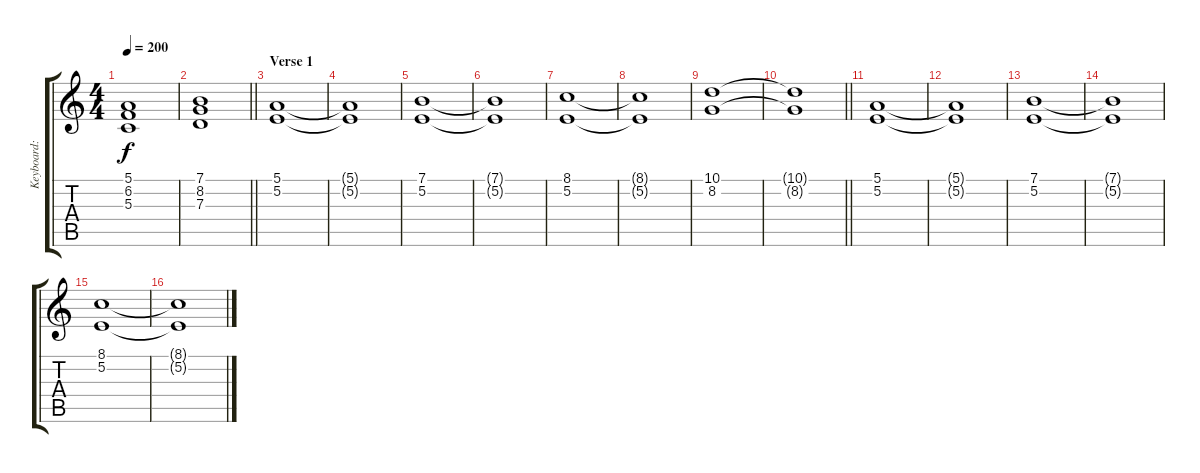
\track ("Keyboard: Juha Mäenpää" "Keyboard: ") {instrument stringensemble1}
\staff {score tabs}
\tuning (E4 B3 G3 D3 A2 E2) {hide}
\ts (4 4)
\tempo 200
\clef g2
\ks aminor
(5.1 6.2 5.3).1{dy f} |
\barLineRight lightlight
(7.1 8.2 7.3).1 |
\section ("" "Verse 1")
(5.1 5.2).1{volume 10} |
(5.1{t} 5.2{t}).1 |
(7.1 5.2).1 |
(7.1{t} 5.2{t}).1 |
(8.1 5.2).1 |
(8.1{t} 5.2{t}).1 |
(10.1 8.2).1 |
\barLineRight lightlight
(10.1{t} 8.2{t}).1 |
(5.1 5.2).1 |
(5.1{t} 5.2{t}).1 |
(7.1 5.2).1 |
(7.1{t} 5.2{t}).1 |
(8.1 5.2).1 |
(8.1{t} 5.2{t}).1
